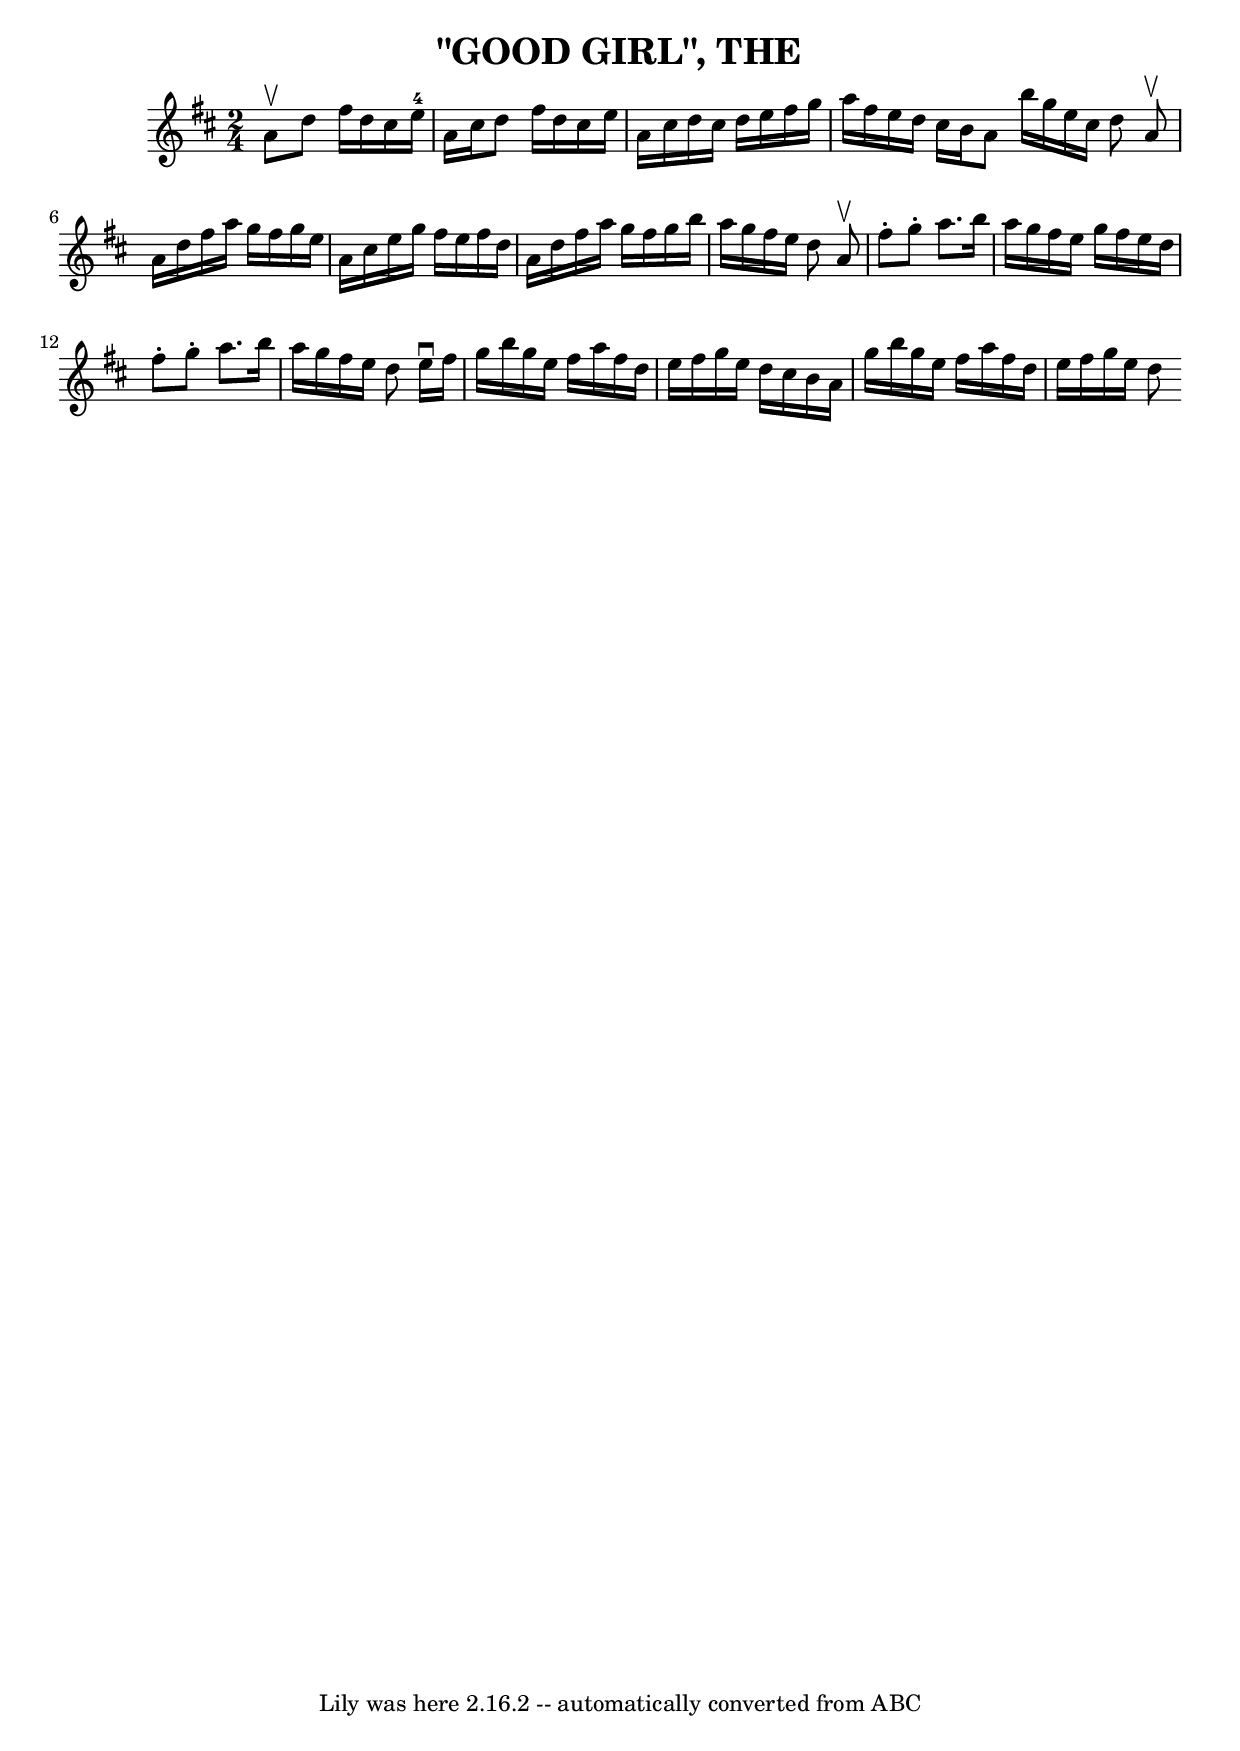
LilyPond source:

\version "2.16.2"
\include "Mammoth.ily"
\header {
  %% book = "Coles pg 26.8"
  crossRefNumber = "8"
  footnotes = "\\\\GOOD GIRL -- First lady turn second gent, first gent turn second lady.\\\\Four hands half round, and back to places.  Two couples down centre,\\\\back, first couple cast off.  Right and left 4."
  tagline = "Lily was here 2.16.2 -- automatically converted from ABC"
  title = "\"GOOD GIRL\", THE"

}
voicedefault =  {


  \time 2/4 
  \key d \major a'8^\upbow   |
  d''8 fis''16 d''16    
  cis''16 e''16-4 a'16 cis''16    |
  d''8 fis''16 d''16  
  cis''16 e''16 a'16 cis''16    |
  d''16 cis''16 d''16   
  e''16 fis''16 g''16 a''16 fis''16    |
  e''16 d''16    
  cis''16 b'16 a'8    \bar ":|" b''16 g''16 e''16 cis''16    
  d''8    \bar "||"     \bar "|:" a'8^\upbow   |
  a'16 d''16    
  fis''16 a''16 g''16 fis''16 g''16 e''16    |
  a'16    
  cis''16 e''16 g''16 fis''16 e''16 fis''16 d''16    |
  
  a'16 d''16 fis''16 a''16 g''16 fis''16 g''16 b''16    
  |
  a''16 g''16 fis''16 e''16 d''8    \bar ":|"     
  \bar "|:" a'8^\upbow   |
  fis''8 -. g''8 -. a''8. b''16    
  |
  a''16 g''16 fis''16 e''16 g''16 fis''16 e''16    
  d''16    |
  fis''8 -. g''8 -. a''8. b''16    |
  a''16    
  g''16 fis''16 e''16 d''8    \bar ":|"     \bar "|:" e''16^\downbow  
  fis''16    |
  g''16 b''16 g''16 e''16 fis''16 a''16    
  fis''16 d''16    |
  e''16 fis''16 g''16 e''16 d''16    
  cis''16 b'16 a'16    |
  g''16 b''16 g''16 e''16    
  fis''16 a''16 fis''16 d''16    |
  e''16 fis''16 g''16    
  e''16 d''8    \bar ":|"   

}

\score{
  <<

    \context Staff="default"
    {
      \voicedefault 
      
    }

  >>
  \layout {
    
  }
  \midi {
  }

}
